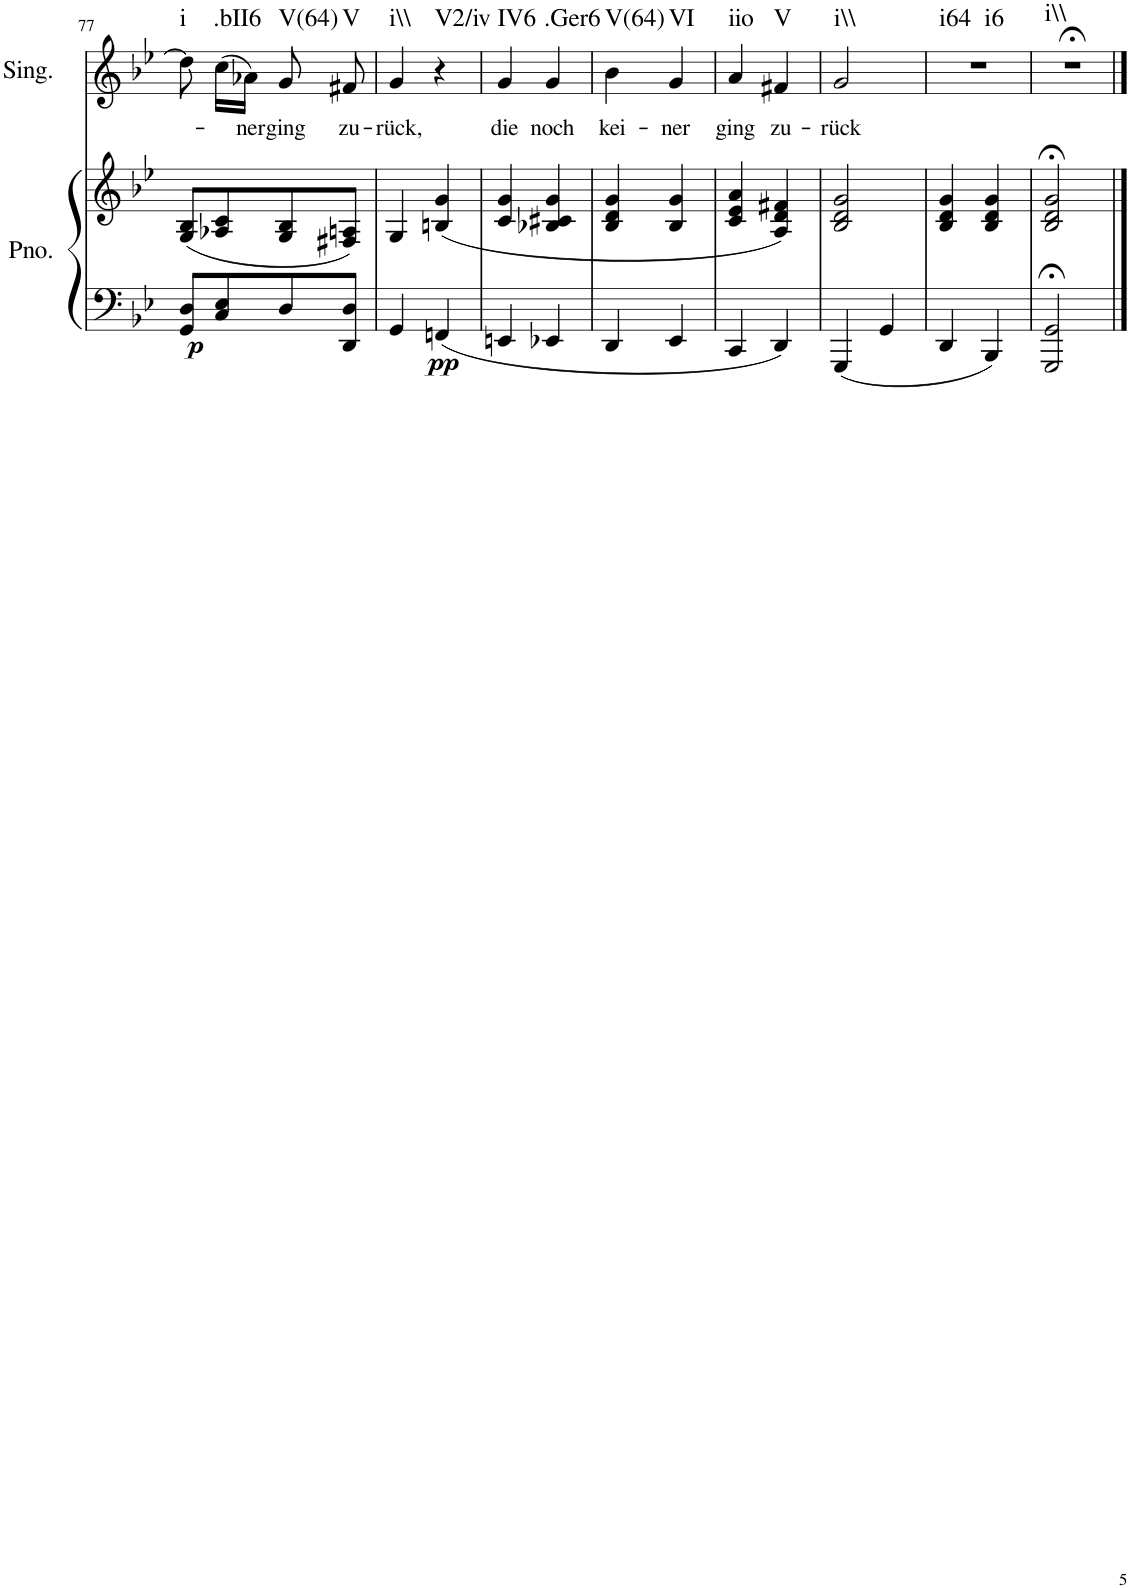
**kern	**kern	**dynam	**kern	**text	**harte
*part2	*part2	*part2	*part1	*part1	*part1
*staff3	*staff2	*staff2/3	*staff1	*staff1	*
*I"Pianoforte	*	*	*I"Singstimme	*	*
*I'Pno.	*	*	*I'Sing.	*	*
!!LO:PB:g=z
*clefF4	*clefG2	*	*clefG2	*	*
*k[b-e-]	*k[b-e-]	*	*k[b-e-]	*	*
*M2/4	*M2/4	*	*M2/4	*	*
=77	=77	=77	=77	=77	=77
!	!	!LO:DY:b=2	!	!	!LO:H:kt=i
8GG/ 8D/L	(8G/ 8B-/L	p	8dd\]	.	N
!	!	!	!	!	!LO:H:kt=.bII6
8C/ 8E-/	8A-X/ 8c/	.	(16cc\LL	.	N
!	!	!	!	!LO:LY:b	!
.	.	.	16a-X\JJ)	-ner	.
!	!	!	!	!LO:LY:b	!LO:H:kt=V(64)
8D/	8G/ 8B-/	.	8g/	ging	N
!	!	!	!	!LO:LY:b	!LO:H:kt=V
8DD/ 8D/J	8F#X/ 8An/J)	.	8f#X/	zu-	N
=78	=78	=78	=78	=78	=78
!	!	!	!	!LO:LY:b	!LO:H:kt=i\\
4GG/	4G/	.	4g/	-rück,	N
!	!	!LO:DY:b=2	!	!	!LO:H:kt=V2/iv
4FFn/	(4Bn/ 4g/	pp	4r	.	N
=79	=79	=79	=79	=79	=79
!	!	!	!	!LO:LY:b	!LO:H:kt=IV6
4EEn/	4c/ 4g/	.	4g/	die	N
!	!	!	!	!LO:LY:b	!LO:H:kt=.Ger6
4EE-X/	4B-X/ 4c#X/ 4g/	.	4g/	noch	N
=80	=80	=80	=80	=80	=80
!	!	!	!	!LO:LY:b	!LO:H:kt=V(64)
4DD/	4B-/ 4d/ 4g/	.	4b-\	kei-	N
!	!	!	!	!LO:LY:b	!LO:H:kt=VI
4EE-/	4B-/ 4g/	.	4g/	-ner	N
=81	=81	=81	=81	=81	=81
!	!	!	!	!LO:LY:b	!LO:H:kt=iio
4CC/	4c/ 4e-/ 4a/	.	4a/	ging	N
!	!	!	!	!LO:LY:b	!LO:H:kt=V
4DD/	4A/ 4d/ 4f#X/)	.	4f#X/	zu-	N
=82	=82	=82	=82	=82	=82
!	!	!	!	!LO:LY:b	!LO:H:kt=i\\
4GGG/	2B-/ 2d/ 2g/	.	2g/	-rück	N
4GG/	.	.	.	.	.
=83	=83	=83	=83	=83	=83
!	!	!	!	!	!LO:H:n=1:kt=i64
!	!	!	!	!	!LO:H:n=2:kt=i6
4DD/	4B-/ 4d/ 4g/	.	2r	.	N N
4BBB-/	4B-/ 4d/ 4g/	.	.	.	.
=84	=84	=84	=84	=84	=84
!	!	!	!	!	!LO:H:kt=i\\
2GGG/;< 2GG/;<	2B-/;< 2d/;< 2g/;<	.	2r;<	.	N
==	==	==	==	==	==
*-	*-	*-	*-	*-	*-
